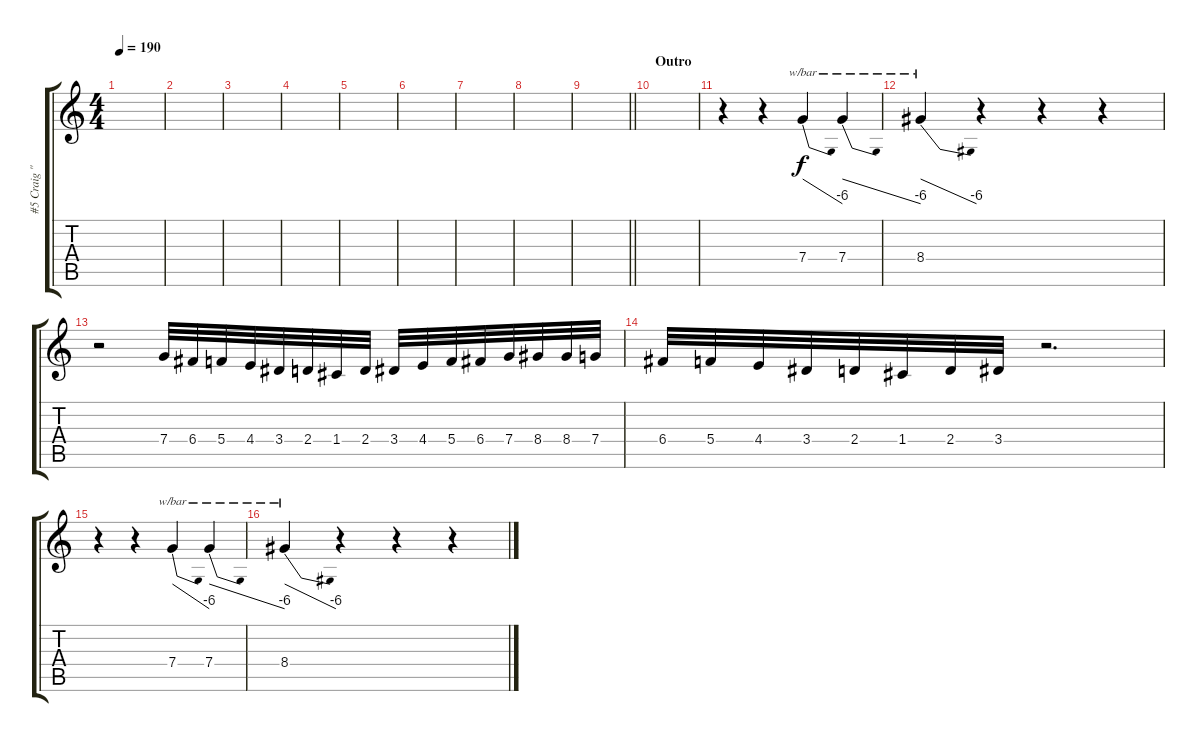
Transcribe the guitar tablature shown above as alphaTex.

\track ("#5 Craig \"133\" Jones" "#5 Craig \"") {instrument overdrivenguitar}
\staff {score tabs}
\tuning (D4 A3 F3 C3 G2 C2) {hide}
\ts (4 4)
\tempo 190
\clef g2
\ks c
|
|
|
|
|
|
|
|
\barLineRight lightlight
|
\section ("" "Outro")
|
r.4 r.4 7.4.4{tbe (dive default 0 0 60 -24) volume 4} 7.4.4{tbe (dive default 0 0 60 -24)} |
8.4.4{tbe (dive default 0 0 60 -24)} r.4 r.4 r.4 |
r.2 7.4.32{volume 16} 6.4.32 5.4.32 4.4.32 3.4.32 2.4.32 1.4.32 2.4.32 3.4.32 4.4.32 5.4.32 6.4.32 7.4.32 8.4.32 8.4.32 7.4.32 |
6.4.32 5.4.32 4.4.32 3.4.32 2.4.32 1.4.32 2.4.32 3.4.32 r.2{d} |
r.4 r.4 7.4.4{tbe (dive default 0 0 60 -24) volume 4} 7.4.4{tbe (dive default 0 0 60 -24)} |
8.4.4{tbe (dive default 0 0 60 -24)} r.4 r.4 r.4
